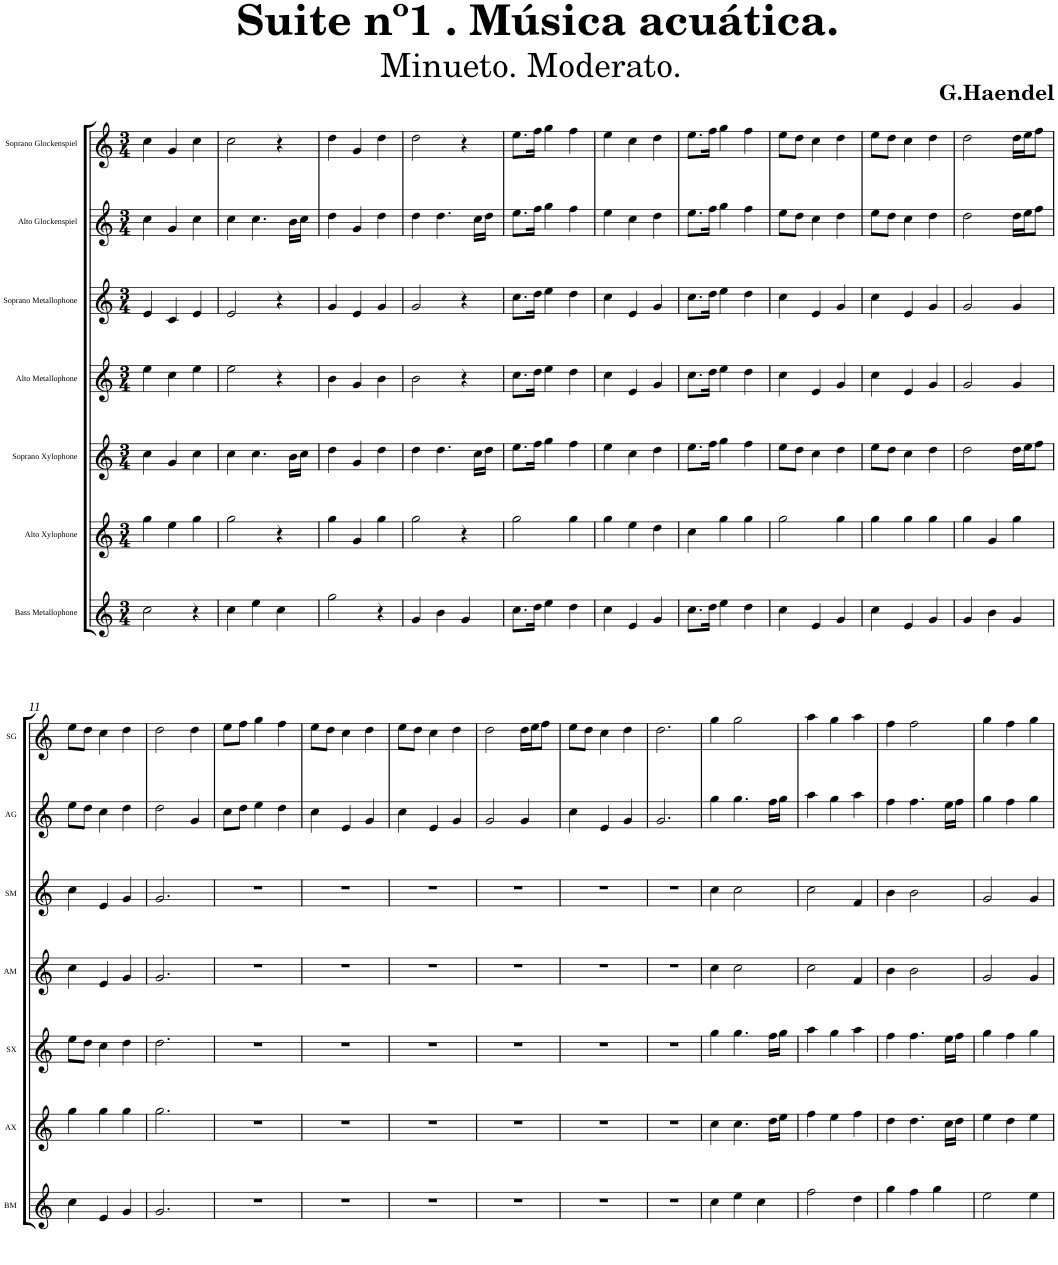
**kern	**kern	**kern	**kern	**kern	**kern	**kern
*part7	*part6	*part5	*part4	*part3	*part2	*part1
*staff7	*staff6	*staff5	*staff4	*staff3	*staff2	*staff1
*I"Bass Metallophone	*I"Alto Xylophone	*I"Soprano Xylophone	*I"Alto Metallophone	*I"Soprano Metallophone	*I"Alto Glockenspiel	*I"Soprano Glockenspiel
*I'BM	*I'AX	*I'SX	*I'AM	*I'SM	*I'AG	*I'SG
*clefG2	*clefG2	*clefG2	*clefG2	*clefG2	*clefG2	*clefG2
*Trd7c12	*	*Trd-7c-12	*	*Trd-7c-12	*Trd-7c-12	*Trd-14c-24
*k[]	*k[]	*k[]	*k[]	*k[]	*k[]	*k[]
*M3/4	*M3/4	*M3/4	*M3/4	*M3/4	*M3/4	*M3/4
=1	=1	=1	=1	=1	=1	=1
2cc\	4gg\	4cc\	4ee\	4e/	4cc\	4cc\
.	4ee\	4g/	4cc\	4c/	4g/	4g/
4r	4gg\	4cc\	4ee\	4e/	4cc\	4cc\
=2	=2	=2	=2	=2	=2	=2
4cc\	2gg\	4cc\	2ee\	2e/	4cc\	2cc\
4ee\	.	4.cc\	.	.	4.cc\	.
4cc\	4r	.	4r	4r	.	4r
.	.	16b\LL	.	.	16b\LL	.
.	.	16cc\JJ	.	.	16cc\JJ	.
=3	=3	=3	=3	=3	=3	=3
2gg\	4gg\	4dd\	4b\	4g/	4dd\	4dd\
.	4g/	4g/	4g/	4e/	4g/	4g/
4r	4gg\	4dd\	4b\	4g/	4dd\	4dd\
=4	=4	=4	=4	=4	=4	=4
4g/	2gg\	4dd\	2b\	2g/	4dd\	2dd\
4b\	.	4.dd\	.	.	4.dd\	.
4g/	4r	.	4r	4r	.	4r
.	.	16cc\LL	.	.	16cc\LL	.
.	.	16dd\JJ	.	.	16dd\JJ	.
=5	=5	=5	=5	=5	=5	=5
8.cc\L	2gg\	8.ee\L	8.cc\L	8.cc\L	8.ee\L	8.ee\L
16dd\Jk	.	16ff\Jk	16dd\Jk	16dd\Jk	16ff\Jk	16ff\Jk
4ee\	.	4gg\	4ee\	4ee\	4gg\	4gg\
4dd\	4gg\	4ff\	4dd\	4dd\	4ff\	4ff\
=6	=6	=6	=6	=6	=6	=6
4cc\	4gg\	4ee\	4cc\	4cc\	4ee\	4ee\
4e/	4ee\	4cc\	4e/	4e/	4cc\	4cc\
4g/	4dd\	4dd\	4g/	4g/	4dd\	4dd\
=7	=7	=7	=7	=7	=7	=7
8.cc\L	4cc\	8.ee\L	8.cc\L	8.cc\L	8.ee\L	8.ee\L
16dd\Jk	.	16ff\Jk	16dd\Jk	16dd\Jk	16ff\Jk	16ff\Jk
4ee\	4gg\	4gg\	4ee\	4ee\	4gg\	4gg\
4dd\	4gg\	4ff\	4dd\	4dd\	4ff\	4ff\
=8	=8	=8	=8	=8	=8	=8
4cc\	2gg\	8ee\L	4cc\	4cc\	8ee\L	8ee\L
.	.	8dd\J	.	.	8dd\J	8dd\J
4e/	.	4cc\	4e/	4e/	4cc\	4cc\
4g/	4gg\	4dd\	4g/	4g/	4dd\	4dd\
=9	=9	=9	=9	=9	=9	=9
4cc\	4gg\	8ee\L	4cc\	4cc\	8ee\L	8ee\L
.	.	8dd\J	.	.	8dd\J	8dd\J
4e/	4gg\	4cc\	4e/	4e/	4cc\	4cc\
4g/	4gg\	4dd\	4g/	4g/	4dd\	4dd\
=10	=10	=10	=10	=10	=10	=10
4g/	4gg\	2dd\	2g/	2g/	2dd\	2dd\
4b\	4g/	.	.	.	.	.
4g/	4gg\	16dd\LL	4g/	4g/	16dd\LL	16dd\LL
.	.	16ee\J	.	.	16ee\J	16ee\J
.	.	8ff\J	.	.	8ff\J	8ff\J
!!LO:LB:g=z
=11	=11	=11	=11	=11	=11	=11
4cc\	4gg\	8ee\L	4cc\	4cc\	8ee\L	8ee\L
.	.	8dd\J	.	.	8dd\J	8dd\J
4e/	4gg\	4cc\	4e/	4e/	4cc\	4cc\
4g/	4gg\	4dd\	4g/	4g/	4dd\	4dd\
=12	=12	=12	=12	=12	=12	=12
2.g/	2.gg\	2.dd\	2.g/	2.g/	2dd\	2dd\
.	.	.	.	.	4g/	4dd\
=13	=13	=13	=13	=13	=13	=13
2.r	2.r	2.r	2.r	2.r	8cc\L	8ee\L
.	.	.	.	.	8dd\J	8ff\J
.	.	.	.	.	4ee\	4gg\
.	.	.	.	.	4dd\	4ff\
=14	=14	=14	=14	=14	=14	=14
2.r	2.r	2.r	2.r	2.r	4cc\	8ee\L
.	.	.	.	.	.	8dd\J
.	.	.	.	.	4e/	4cc\
.	.	.	.	.	4g/	4dd\
=15	=15	=15	=15	=15	=15	=15
2.r	2.r	2.r	2.r	2.r	4cc\	8ee\L
.	.	.	.	.	.	8dd\J
.	.	.	.	.	4e/	4cc\
.	.	.	.	.	4g/	4dd\
=16	=16	=16	=16	=16	=16	=16
2.r	2.r	2.r	2.r	2.r	2g/	2dd\
.	.	.	.	.	4g/	16dd\LL
.	.	.	.	.	.	16ee\J
.	.	.	.	.	.	8ff\J
=17	=17	=17	=17	=17	=17	=17
2.r	2.r	2.r	2.r	2.r	4cc\	8ee\L
.	.	.	.	.	.	8dd\J
.	.	.	.	.	4e/	4cc\
.	.	.	.	.	4g/	4dd\
=18	=18	=18	=18	=18	=18	=18
2.r	2.r	2.r	2.r	2.r	2.g/	2.dd\
=19	=19	=19	=19	=19	=19	=19
4cc\	4cc\	4gg\	4cc\	4cc\	4gg\	4gg\
4ee\	4.cc\	4.gg\	2cc\	2cc\	4.gg\	2gg\
4cc\	.	.	.	.	.	.
.	16dd\LL	16ff\LL	.	.	16ff\LL	.
.	16ee\JJ	16gg\JJ	.	.	16gg\JJ	.
=20	=20	=20	=20	=20	=20	=20
2ff\	4ff\	4aa\	2cc\	2cc\	4aa\	4aa\
.	4ee\	4gg\	.	.	4gg\	4gg\
4dd\	4ff\	4aa\	4f/	4f/	4aa\	4aa\
=21	=21	=21	=21	=21	=21	=21
4gg\	4dd\	4ff\	4b\	4b\	4ff\	4ff\
4ff\	4.dd\	4.ff\	2b\	2b\	4.ff\	2ff\
4gg\	.	.	.	.	.	.
.	16cc\LL	16ee\LL	.	.	16ee\LL	.
.	16dd\JJ	16ff\JJ	.	.	16ff\JJ	.
=22	=22	=22	=22	=22	=22	=22
2ee\	4ee\	4gg\	2g/	2g/	4gg\	4gg\
.	4dd\	4ff\	.	.	4ff\	4ff\
4ee\	4ee\	4gg\	4g/	4g/	4gg\	4gg\
=	=	=	=	=	=	=
*-	*-	*-	*-	*-	*-	*-
